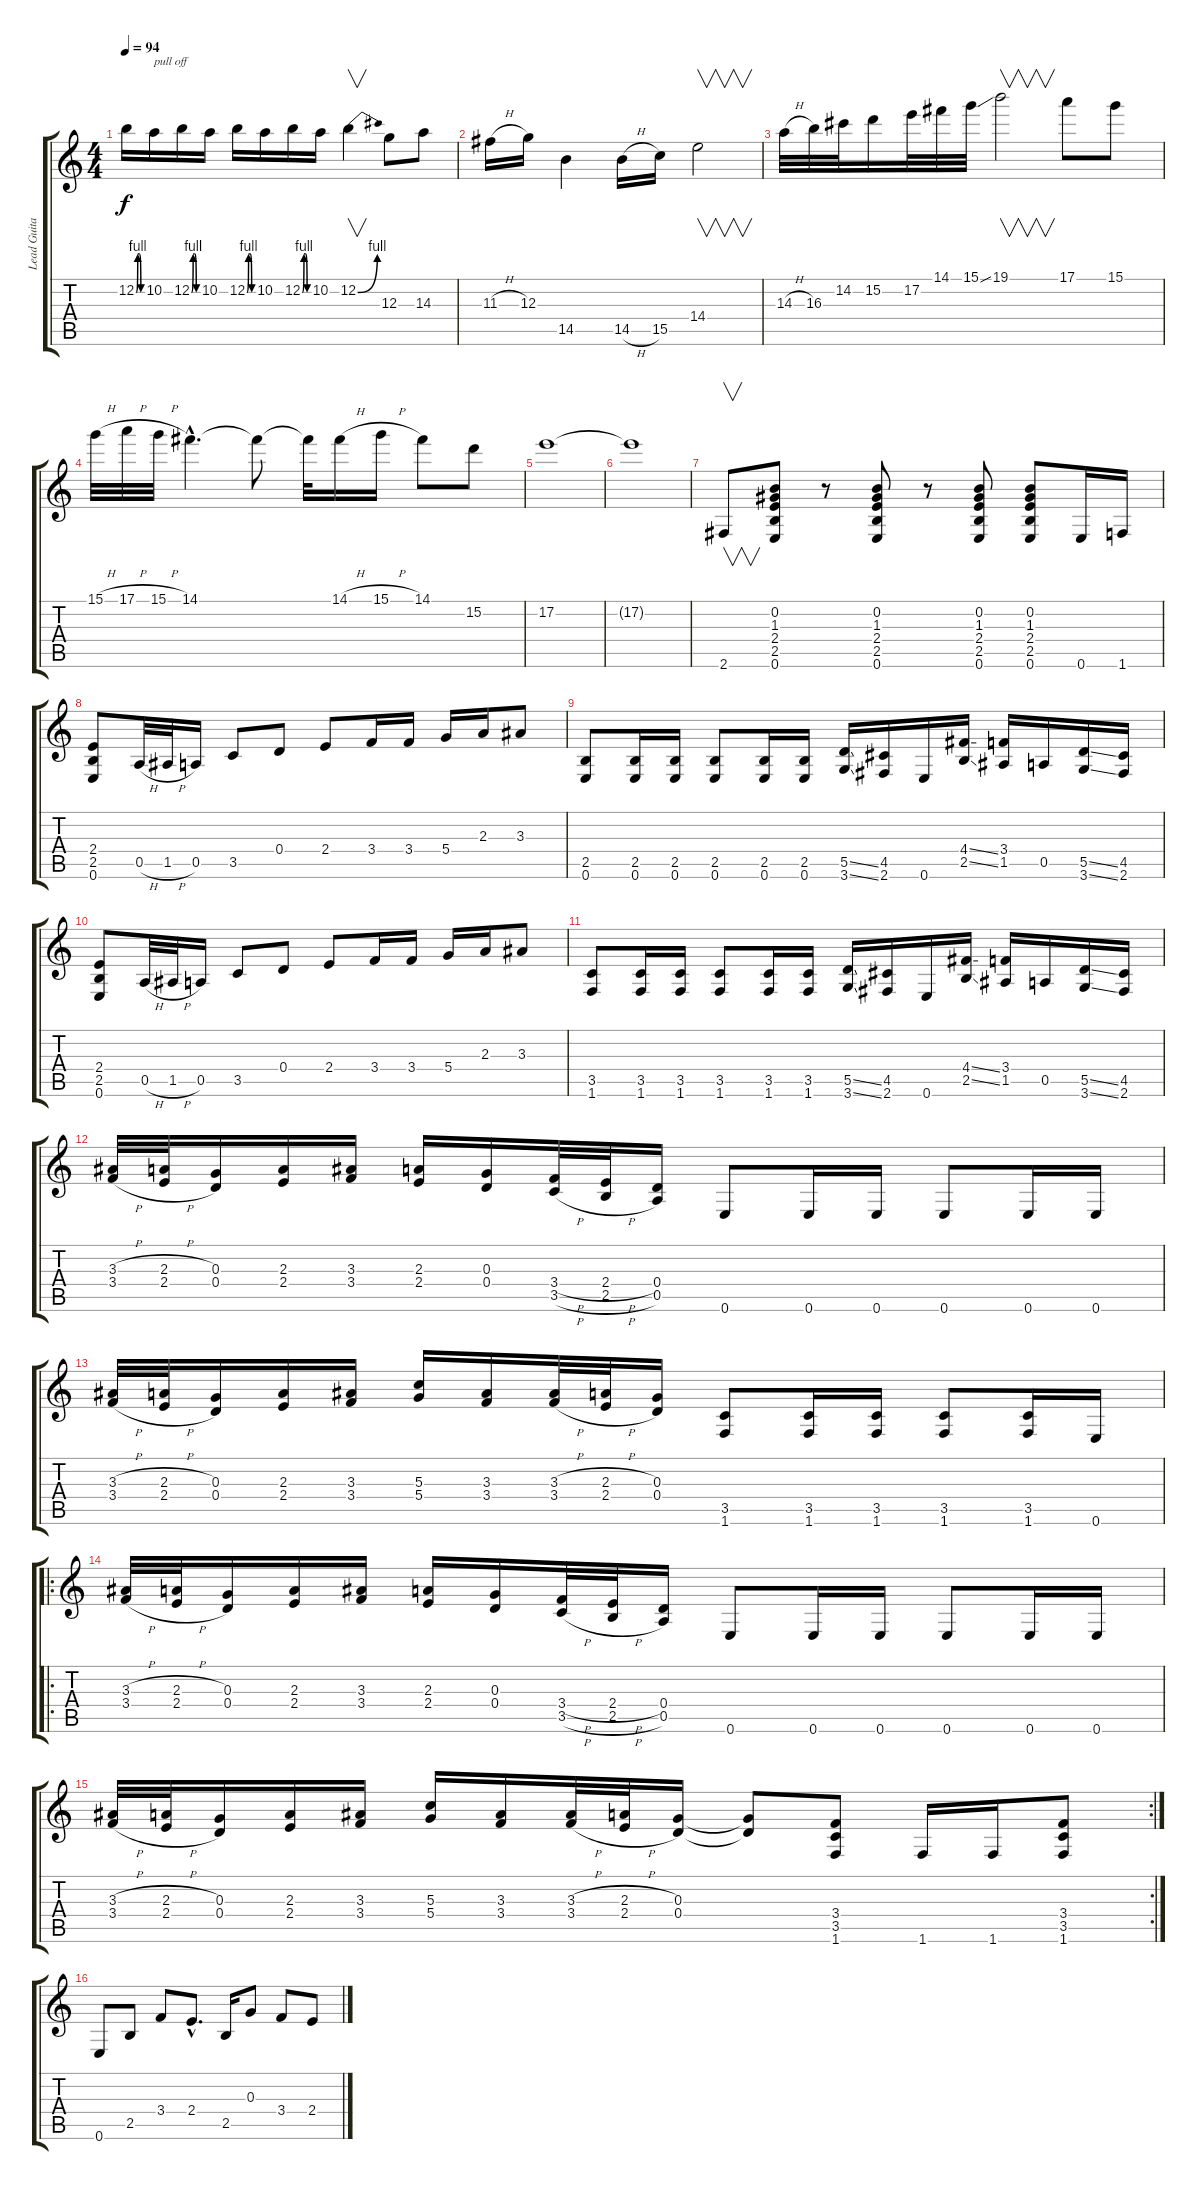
\track ("Lead Guitar" "Lead Guita") {instrument electricguitarclean}
\staff {score tabs}
\tuning (E4 B3 G3 D3 A2 E2) {hide}
\ts (4 4)
\tempo 94
\clef g2
\ks c
12.2{be (custom 0 0 15 4 30 4 45 0 60 0)}.16{dy f} 10.2.16{txt "pull off"} 12.2{be (custom 0 0 15 4 30 4 45 0 60 0)}.16 10.2.16 12.2{be (custom 0 0 15 4 30 4 45 0 60 0)}.16 10.2.16 12.2{be (custom 0 0 15 4 30 4 45 0 60 0)}.16 10.2.16 12.2{be (bend 0 0 60 4)}.4{v} 12.3.8 14.3.8 |
11.3{h}.16 12.3.16 14.5.4 14.5{h}.16 15.5.16 14.4.2{v} |
14.3{h}.32 16.3.32 14.2.32 15.2.16 17.2.32 14.1.32 15.1{ss}.32 19.1.2{v} 17.1.8 15.1.8 |
15.1{h}.32 17.1{h}.32 15.1{h}.32 14.1{hac}.4{d} 14.1{t}.8 14.1{t}.32 14.1{h}.16 15.1{h}.16 14.1.8 15.2.8 |
17.2.1 |
17.2{t}.1 |
2.6.8{v volume 9} (0.2 1.3 2.4 2.5 0.6).8 r.8 (0.2 1.3 2.4 2.5 0.6).8 r.8 (0.2 1.3 2.4 2.5 0.6).8 (0.2 1.3 2.4 2.5 0.6).8 0.6.16 1.6.16 |
(2.4 2.5 0.6).8 0.5{h}.32 1.5{h}.32 0.5.16 3.5.8 0.4.8 2.4.8 3.4.16 3.4.16 5.4.16 2.3.16 3.3.8 |
(2.5 0.6).8 (2.5 0.6).16 (2.5 0.6).16 (2.5 0.6).8 (2.5 0.6).16 (2.5 0.6).16 (5.5{ss} 3.6{ss}).16 (4.5 2.6).16 0.6.16 (4.4{ss} 2.5{ss}).16 (3.4 1.5).16 0.5.16 (5.5{ss} 3.6{ss}).16 (4.5 2.6).16 |
(2.4 2.5 0.6).8 0.5{h}.32 1.5{h}.32 0.5.16 3.5.8 0.4.8 2.4.8 3.4.16 3.4.16 5.4.16 2.3.16 3.3.8 |
(3.5 1.6).8 (3.5 1.6).16 (3.5 1.6).16 (3.5 1.6).8 (3.5 1.6).16 (3.5 1.6).16 (5.5{ss} 3.6{ss}).16 (4.5 2.6).16 0.6.16 (4.4{ss} 2.5{ss}).16 (3.4 1.5).16 0.5.16 (5.5{ss} 3.6{ss}).16 (4.5 2.6).16 |
(3.3{h} 3.4{h}).32 (2.3{h} 2.4{h}).32 (0.3 0.4).16 (2.3 2.4).16 (3.3 3.4).16 (2.3 2.4).16 (0.3 0.4).16 (3.4{h} 3.5{h}).32 (2.4{h} 2.5{h}).32 (0.4 0.5).16 0.6.8 0.6.16 0.6.16 0.6.8 0.6.16 0.6.16 |
(3.3{h} 3.4{h}).32 (2.3{h} 2.4{h}).32 (0.3 0.4).16 (2.3 2.4).16 (3.3 3.4).16 (5.3 5.4).16 (3.3 3.4).16 (3.3{h} 3.4{h}).32 (2.3{h} 2.4{h}).32 (0.3 0.4).16 (3.5 1.6).8 (3.5 1.6).16 (3.5 1.6).16 (3.5 1.6).8 (3.5 1.6).16 0.6.16 |
\ro
(3.3{h} 3.4{h}).32 (2.3{h} 2.4{h}).32 (0.3 0.4).16 (2.3 2.4).16 (3.3 3.4).16 (2.3 2.4).16 (0.3 0.4).16 (3.4{h} 3.5{h}).32 (2.4{h} 2.5{h}).32 (0.4 0.5).16 0.6.8 0.6.16 0.6.16 0.6.8 0.6.16 0.6.16 |
\rc 2
(3.3{h} 3.4{h}).32 (2.3{h} 2.4{h}).32 (0.3 0.4).16 (2.3 2.4).16 (3.3 3.4).16 (5.3 5.4).16 (3.3 3.4).16 (3.3{h} 3.4{h}).32 (2.3{h} 2.4{h}).32 (0.3 0.4).16 (0.3{t} 0.4{t}).8 (3.4 3.5 1.6).8 1.6.16 1.6.16 (3.4 3.5 1.6).8 |
0.6.8 2.5.8 3.4.8 2.4{hac}.8{d} 2.5.16 0.3.8 3.4.8 2.4.8
